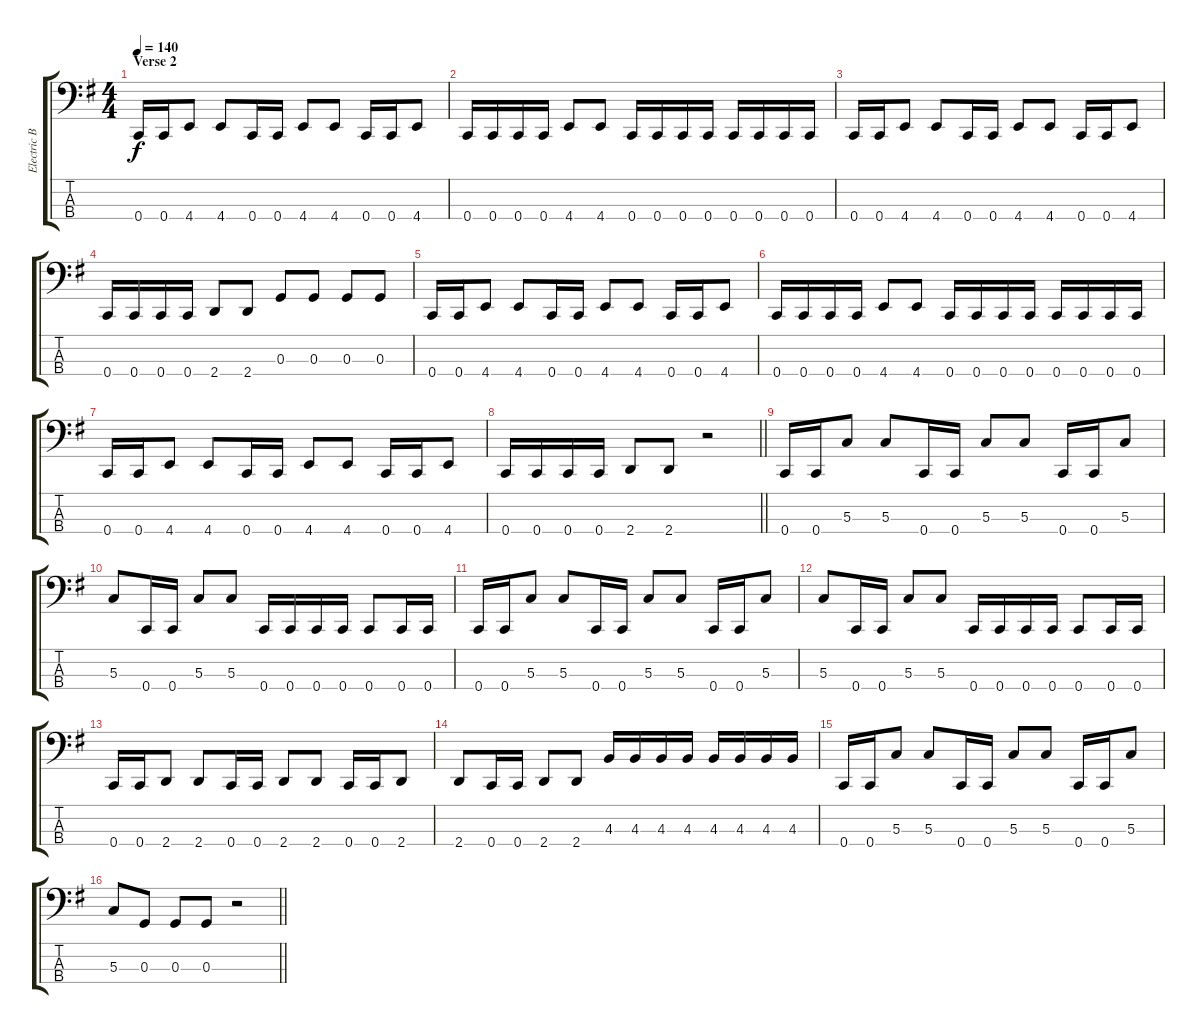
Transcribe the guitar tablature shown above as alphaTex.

\track ("Electric Bass" "Electric B") {instrument electricbasspick}
\staff {score tabs}
\tuning (F2 C2 G1 C1) {hide}
\ts (4 4)
\section ("" "Verse 2")
\tempo 140
\clef f4
\ks eminor
0.4.16{dy f} 0.4.16 4.4.8 4.4.8 0.4.16 0.4.16 4.4.8 4.4.8 0.4.16 0.4.16 4.4.8 |
0.4.16 0.4.16 0.4.16 0.4.16 4.4.8 4.4.8 0.4.16 0.4.16 0.4.16 0.4.16 0.4.16 0.4.16 0.4.16 0.4.16 |
0.4.16 0.4.16 4.4.8 4.4.8 0.4.16 0.4.16 4.4.8 4.4.8 0.4.16 0.4.16 4.4.8 |
0.4.16 0.4.16 0.4.16 0.4.16 2.4.8 2.4.8 0.3.8 0.3.8 0.3.8 0.3.8 |
0.4.16 0.4.16 4.4.8 4.4.8 0.4.16 0.4.16 4.4.8 4.4.8 0.4.16 0.4.16 4.4.8 |
0.4.16 0.4.16 0.4.16 0.4.16 4.4.8 4.4.8 0.4.16 0.4.16 0.4.16 0.4.16 0.4.16 0.4.16 0.4.16 0.4.16 |
0.4.16 0.4.16 4.4.8 4.4.8 0.4.16 0.4.16 4.4.8 4.4.8 0.4.16 0.4.16 4.4.8 |
\barLineRight lightlight
0.4.16 0.4.16 0.4.16 0.4.16 2.4.8 2.4.8 r.2 |
\section ("" "")
0.4.16 0.4.16 5.3.8 5.3.8 0.4.16 0.4.16 5.3.8 5.3.8 0.4.16 0.4.16 5.3.8 |
5.3.8 0.4.16 0.4.16 5.3.8 5.3.8 0.4.16 0.4.16 0.4.16 0.4.16 0.4.8 0.4.16 0.4.16 |
0.4.16 0.4.16 5.3.8 5.3.8 0.4.16 0.4.16 5.3.8 5.3.8 0.4.16 0.4.16 5.3.8 |
5.3.8 0.4.16 0.4.16 5.3.8 5.3.8 0.4.16 0.4.16 0.4.16 0.4.16 0.4.8 0.4.16 0.4.16 |
0.4.16 0.4.16 2.4.8 2.4.8 0.4.16 0.4.16 2.4.8 2.4.8 0.4.16 0.4.16 2.4.8 |
2.4.8 0.4.16 0.4.16 2.4.8 2.4.8 4.3.16 4.3.16 4.3.16 4.3.16 4.3.16 4.3.16 4.3.16 4.3.16 |
0.4.16 0.4.16 5.3.8 5.3.8 0.4.16 0.4.16 5.3.8 5.3.8 0.4.16 0.4.16 5.3.8 |
\barLineRight lightlight
5.3.8 0.3.8 0.3.8 0.3.8 r.2
